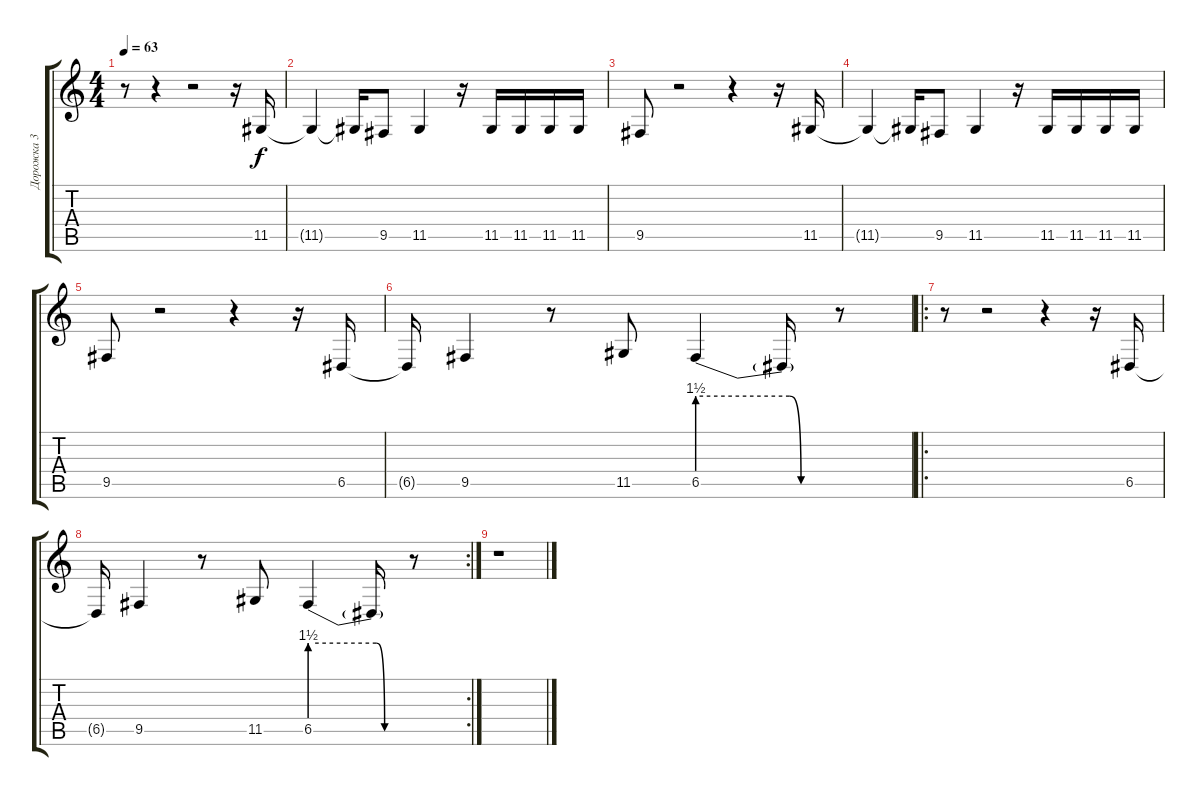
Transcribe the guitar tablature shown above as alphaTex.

\track ("Дорожка 3" "Дорожка 3") {instrument violin}
\staff {score tabs}
\tuning (E4 B3 G3 D3 A2 E2) {hide}
\ts (4 4)
\tempo 63
\clef g2
\ks c
r.8{dy f} r.4 r.2 r.16 11.5.16 |
11.5{t}.4 11.5{t}.16 9.5.8 11.5.4 r.16 11.5.16 11.5.16 11.5.16 11.5.16 |
9.5.8 r.2 r.4 r.16 11.5.16 |
11.5{t}.4 11.5{t}.16 9.5.8 11.5.4 r.16 11.5.16 11.5.16 11.5.16 11.5.16 |
9.5.8 r.2 r.4 r.16 6.5.16 |
6.5{t}.16 9.5.4 r.8 11.5.8 6.5{be (custom 0 6 40 6 45 0 60 0)}.4 6.5{t}.16 r.8 |
\ro
r.8 r.2 r.4 r.16 6.5.16 |
\rc 2
6.5{t}.16 9.5.4 r.8 11.5.8 6.5{be (custom 0 6 40 6 45 0 60 0)}.4 6.5{t}.16 r.8 |
r.1
